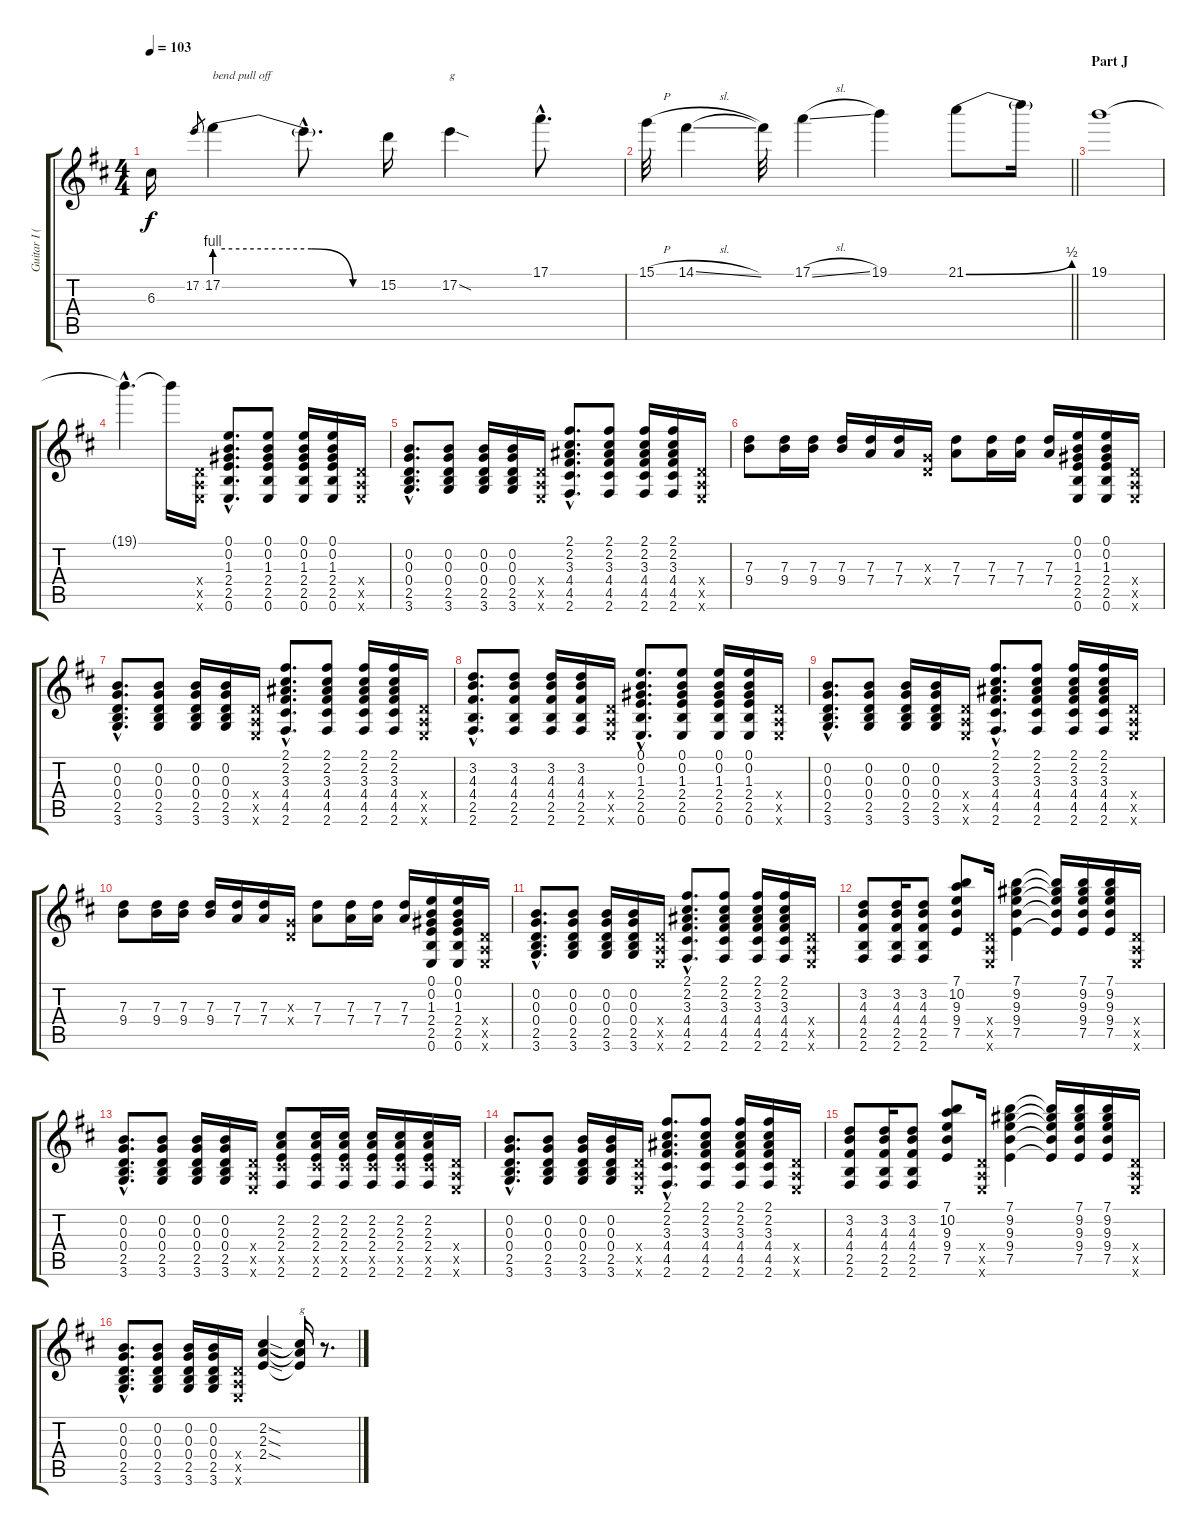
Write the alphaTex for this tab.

\track ("Guitar I (Sugizo)" "Guitar I (") {instrument distortionguitar}
\staff {score tabs}
\tuning (E4 B3 G3 D3 A2 E2) {hide}
\ts (4 4)
\tempo 103
\clef g2
\ks d
6.3{t}.16{dy f} 17.2.8{gr} 17.2{be (custom 0 4 35 4 50 0 60 0)}.4{txt "bend pull off"} 17.2{hac t}.8{d} 15.2.16 17.2{sod}.4{txt "g"} 17.1{hac}.8{d} |
\barLineRight lightlight
15.1{h}.32 14.1{sl}.4 14.1{t}.32 17.1{sl}.4 19.1.4 21.1{be (bend 0 0 60 2)}.8 21.1{t}.16 |
\section ("" "Part J")
19.1.1 |
19.1{hac t}.4{d} 19.1{t}.16 (0.4{x} 0.5{x} 0.6{x}).16{volume 13 balance 14} (0.1{hac} 0.2{hac} 1.3{hac} 2.4{hac} 2.5{hac} 0.6{hac}).8{d} (0.1 0.2 1.3 2.4 2.5 0.6).8 (0.1 0.2 1.3 2.4 2.5 0.6).16 (0.1 0.2 1.3 2.4 2.5 0.6).16 (0.4{x} 0.5{x} 0.6{x}).16 |
(0.2{hac} 0.3{hac} 0.4{hac} 2.5{hac} 3.6{hac}).8{d} (0.2 0.3 0.4 2.5 3.6).8 (0.2 0.3 0.4 2.5 3.6).16 (0.2 0.3 0.4 2.5 3.6).16 (0.4{x} 0.5{x} 0.6{x}).16 (2.1{hac} 2.2{hac} 3.3{hac} 4.4{hac} 4.5{hac} 2.6{hac}).8{d} (2.1 2.2 3.3 4.4 4.5 2.6).8 (2.1 2.2 3.3 4.4 4.5 2.6).16 (2.1 2.2 3.3 4.4 4.5 2.6).16 (0.4{x} 0.5{x} 0.6{x}).16 |
(7.3 9.4).8 (7.3 9.4).16 (7.3 9.4).16 (7.3 9.4).16 (7.3 7.4).16 (7.3 7.4).16 (0.3{x} 0.4{x}).16 (7.3 7.4).8 (7.3 7.4).16 (7.3 7.4).16 (7.3 7.4).16 (0.1 0.2 1.3 2.4 2.5 0.6).16 (0.1 0.2 1.3 2.4 2.5 0.6).16 (0.4{x} 0.5{x} 0.6{x}).16 |
(0.2{hac} 0.3{hac} 0.4{hac} 2.5{hac} 3.6{hac}).8{d} (0.2 0.3 0.4 2.5 3.6).8 (0.2 0.3 0.4 2.5 3.6).16 (0.2 0.3 0.4 2.5 3.6).16 (0.4{x} 0.5{x} 0.6{x}).16 (2.1{hac} 2.2{hac} 3.3{hac} 4.4{hac} 4.5{hac} 2.6{hac}).8{d} (2.1 2.2 3.3 4.4 4.5 2.6).8 (2.1 2.2 3.3 4.4 4.5 2.6).16 (2.1 2.2 3.3 4.4 4.5 2.6).16 (0.4{x} 0.5{x} 0.6{x}).16 |
(3.2{hac} 4.3{hac} 4.4{hac} 2.5{hac} 2.6{hac}).8{d} (3.2 4.3 4.4 2.5 2.6).8 (3.2 4.3 4.4 2.5 2.6).16 (3.2 4.3 4.4 2.5 2.6).16 (0.4{x} 0.5{x} 0.6{x}).16 (0.1{hac} 0.2{hac} 1.3{hac} 2.4{hac} 2.5{hac} 0.6{hac}).8{d} (0.1 0.2 1.3 2.4 2.5 0.6).8 (0.1 0.2 1.3 2.4 2.5 0.6).16 (0.1 0.2 1.3 2.4 2.5 0.6).16 (0.4{x} 0.5{x} 0.6{x}).16 |
(0.2{hac} 0.3{hac} 0.4{hac} 2.5{hac} 3.6{hac}).8{d} (0.2 0.3 0.4 2.5 3.6).8 (0.2 0.3 0.4 2.5 3.6).16 (0.2 0.3 0.4 2.5 3.6).16 (0.4{x} 0.5{x} 0.6{x}).16 (2.1{hac} 2.2{hac} 3.3{hac} 4.4{hac} 4.5{hac} 2.6{hac}).8{d} (2.1 2.2 3.3 4.4 4.5 2.6).8 (2.1 2.2 3.3 4.4 4.5 2.6).16 (2.1 2.2 3.3 4.4 4.5 2.6).16 (0.4{x} 0.5{x} 0.6{x}).16 |
(7.3 9.4).8 (7.3 9.4).16 (7.3 9.4).16 (7.3 9.4).16 (7.3 7.4).16 (7.3 7.4).16 (0.3{x} 0.4{x}).16 (7.3 7.4).8 (7.3 7.4).16 (7.3 7.4).16 (7.3 7.4).16 (0.1 0.2 1.3 2.4 2.5 0.6).16 (0.1 0.2 1.3 2.4 2.5 0.6).16 (0.4{x} 0.5{x} 0.6{x}).16 |
(0.2{hac} 0.3{hac} 0.4{hac} 2.5{hac} 3.6{hac}).8{d} (0.2 0.3 0.4 2.5 3.6).8 (0.2 0.3 0.4 2.5 3.6).16 (0.2 0.3 0.4 2.5 3.6).16 (0.4{x} 0.5{x} 0.6{x}).16 (2.1{hac} 2.2{hac} 3.3{hac} 4.4{hac} 4.5{hac} 2.6{hac}).8{d} (2.1 2.2 3.3 4.4 4.5 2.6).8 (2.1 2.2 3.3 4.4 4.5 2.6).16 (2.1 2.2 3.3 4.4 4.5 2.6).16 (0.4{x} 0.5{x} 0.6{x}).16 |
(3.2 4.3 4.4 2.5 2.6).8 (3.2 4.3 4.4 2.5 2.6).16 (3.2 4.3 4.4 2.5 2.6).8 (7.1 10.2 9.3 9.4 7.5).8 (0.4{x} 0.5{x} 0.6{x}).16 (7.1 9.2 9.3 9.4 7.5).4 (7.1{t} 9.2{t} 9.3{t} 9.4{t} 7.5{t}).16 (7.1 9.2 9.3 9.4 7.5).16 (7.1 9.2 9.3 9.4 7.5).16 (0.4{x} 0.5{x} 0.6{x}).16 |
(0.2{hac} 0.3{hac} 0.4{hac} 2.5{hac} 3.6{hac}).8{d} (0.2 0.3 0.4 2.5 3.6).8 (0.2 0.3 0.4 2.5 3.6).16 (0.2 0.3 0.4 2.5 3.6).16 (0.4{x} 0.5{x} 0.6{x}).16 (2.2 2.3 2.4 4.5{x} 2.6).8 (2.2 2.3 2.4 4.5{x} 2.6).16 (2.2 2.3 2.4 4.5{x} 2.6).16 (2.2 2.3 2.4 4.5{x} 2.6).16 (2.2 2.3 2.4 4.5{x} 2.6).16 (2.2 2.3 2.4 4.5{x} 2.6).16 (0.4{x} 0.5{x} 0.6{x}).16 |
(0.2{hac} 0.3{hac} 0.4{hac} 2.5{hac} 3.6{hac}).8{d} (0.2 0.3 0.4 2.5 3.6).8 (0.2 0.3 0.4 2.5 3.6).16 (0.2 0.3 0.4 2.5 3.6).16 (0.4{x} 0.5{x} 0.6{x}).16 (2.1{hac} 2.2{hac} 3.3{hac} 4.4{hac} 4.5{hac} 2.6{hac}).8{d} (2.1 2.2 3.3 4.4 4.5 2.6).8 (2.1 2.2 3.3 4.4 4.5 2.6).16 (2.1 2.2 3.3 4.4 4.5 2.6).16 (0.4{x} 0.5{x} 0.6{x}).16 |
(3.2 4.3 4.4 2.5 2.6).8 (3.2 4.3 4.4 2.5 2.6).16 (3.2 4.3 4.4 2.5 2.6).8 (7.1 10.2 9.3 9.4 7.5).8 (0.4{x} 0.5{x} 0.6{x}).16 (7.1 9.2 9.3 9.4 7.5).4 (7.1{t} 9.2{t} 9.3{t} 9.4{t} 7.5{t}).16 (7.1 9.2 9.3 9.4 7.5).16 (7.1 9.2 9.3 9.4 7.5).16 (0.4{x} 0.5{x} 0.6{x}).16 |
(0.2{hac} 0.3{hac} 0.4{hac} 2.5{hac} 3.6{hac}).8{d} (0.2 0.3 0.4 2.5 3.6).8 (0.2 0.3 0.4 2.5 3.6).16 (0.2 0.3 0.4 2.5 3.6).16 (0.4{x} 0.5{x} 0.6{x}).16 (2.2{sod} 2.3{sod} 2.4{sod}).4 (2.2{t} 2.3{t} 2.4{t}).16{txt "g"} r.8{d}
